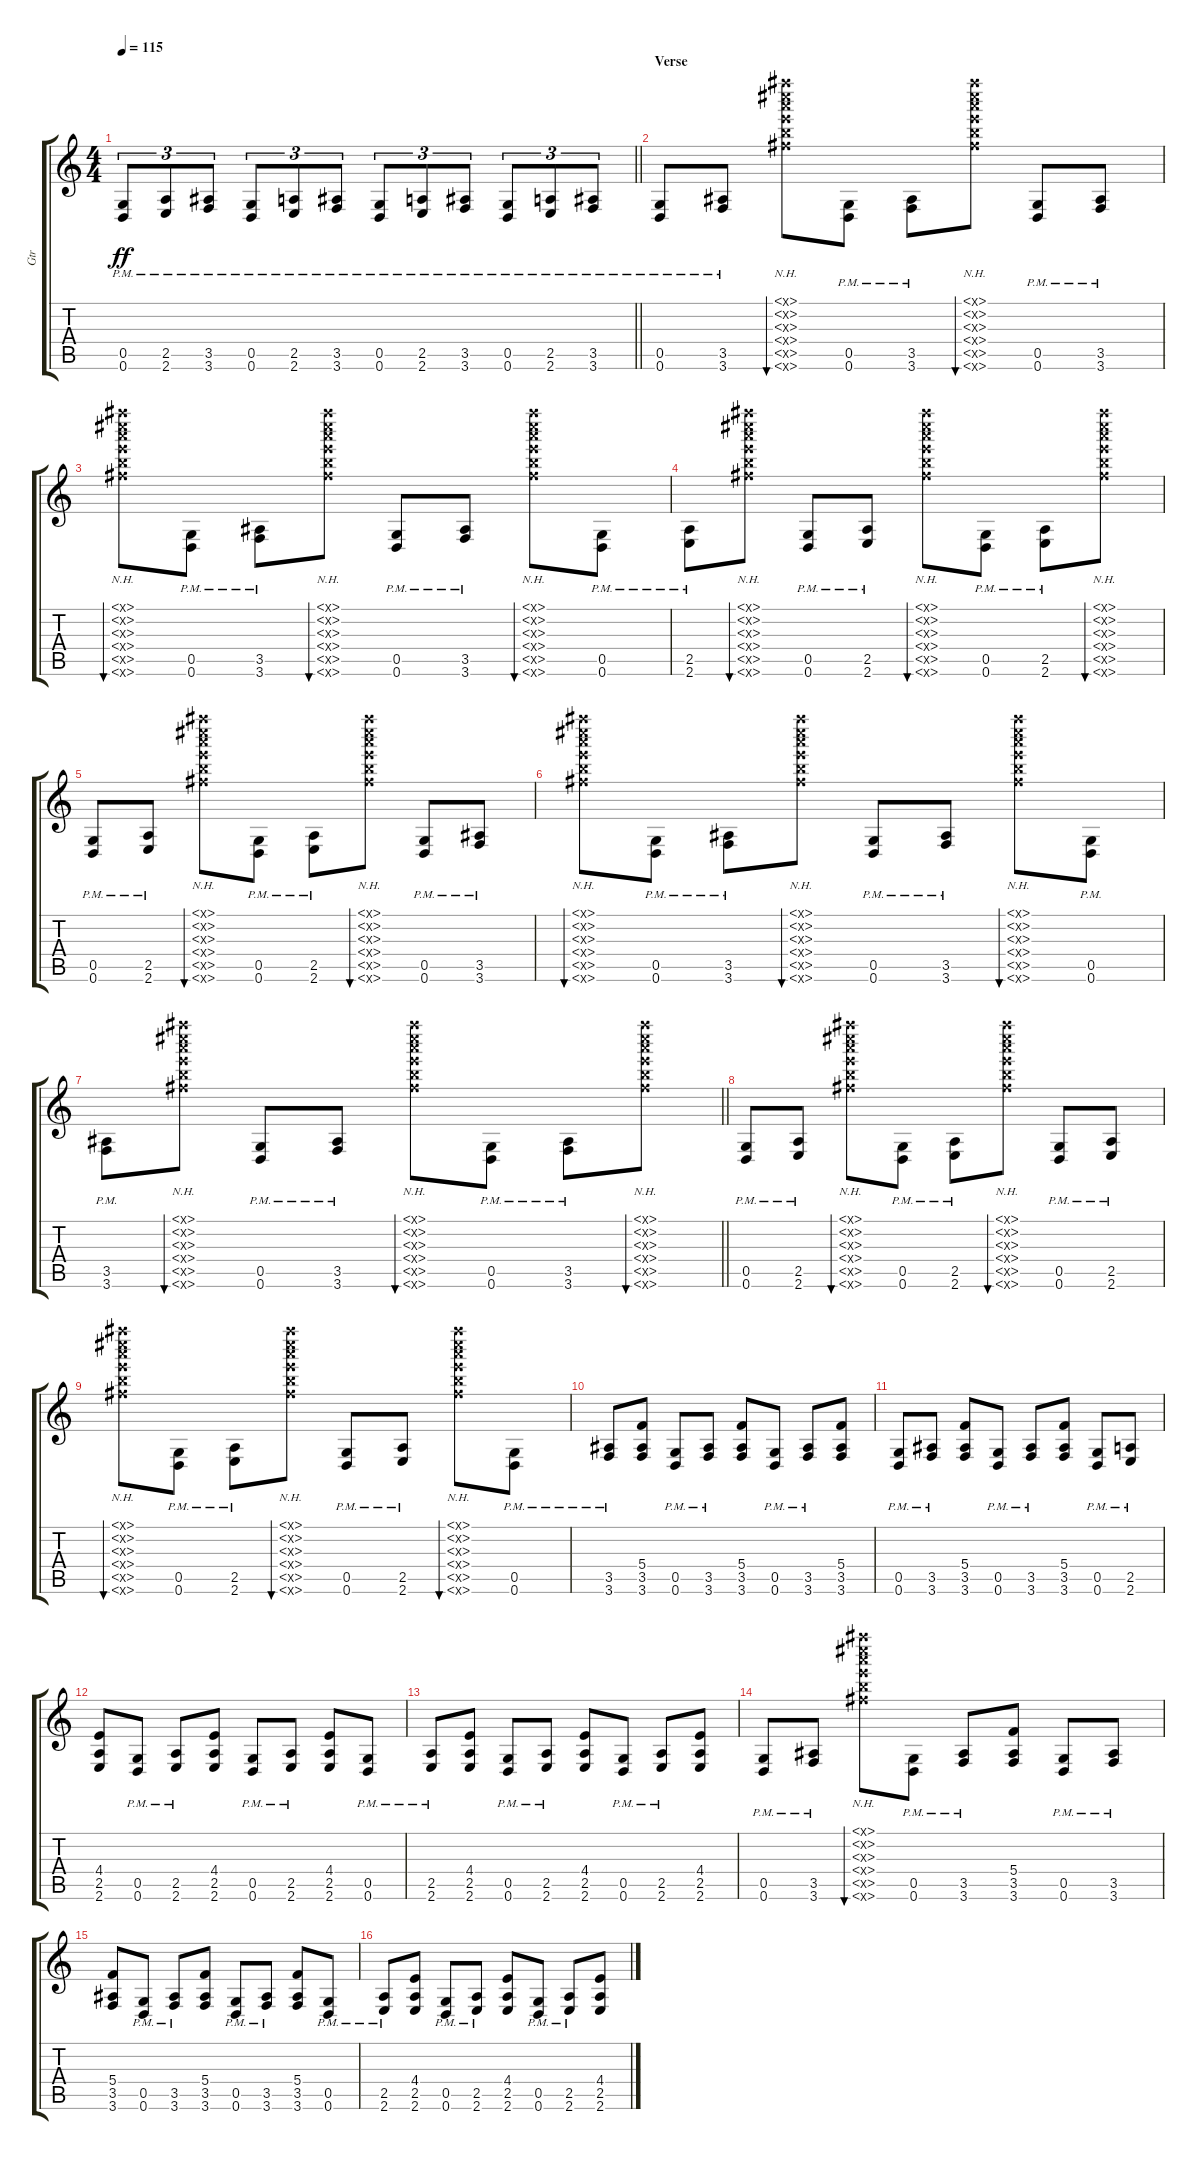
\track ("Gtr" "Gtr") {instrument distortionguitar}
\staff {score tabs}
\tuning (D4 A3 F3 C3 G2 D2) {hide}
\ts (4 4)
\tempo 115
\clef g2
\barLineRight lightlight
\ks c
(0.5{pm} 0.6{pm}).8{tu (3 2) dy ff} (2.5{pm} 2.6{pm}).8{tu (3 2)} (3.5{pm} 3.6{pm}).8{tu (3 2)} (0.5{pm} 0.6{pm}).8{tu (3 2)} (2.5{pm} 2.6{pm}).8{tu (3 2)} (3.5{pm} 3.6{pm}).8{tu (3 2)} (0.5{pm} 0.6{pm}).8{tu (3 2)} (2.5{pm} 2.6{pm}).8{tu (3 2)} (3.5{pm} 3.6{pm}).8{tu (3 2)} (0.5{pm} 0.6{pm}).8{tu (3 2)} (2.5{pm} 2.6{pm}).8{tu (3 2)} (3.5{pm} 3.6{pm}).8{tu (3 2)} |
\section ("" "Verse")
(0.5{pm} 0.6{pm}).8 (3.5{pm} 3.6{pm}).8 (4.1{nh x} 4.2{nh x} 4.3{nh x} 4.4{nh x} 4.5{nh x} 4.6{nh x}).8{bu 240} (0.5{pm} 0.6{pm}).8 (3.5{pm} 3.6{pm}).8 (4.1{nh x} 4.2{nh x} 4.3{nh x} 4.4{nh x} 4.5{nh x} 4.6{nh x}).8{bu 240} (0.5{pm} 0.6{pm}).8 (3.5{pm} 3.6{pm}).8 |
(4.1{nh x} 4.2{nh x} 4.3{nh x} 4.4{nh x} 4.5{nh x} 4.6{nh x}).8{bu 240} (0.5{pm} 0.6{pm}).8 (3.5{pm} 3.6{pm}).8 (4.1{nh x} 4.2{nh x} 4.3{nh x} 4.4{nh x} 4.5{nh x} 4.6{nh x}).8{bu 240} (0.5{pm} 0.6{pm}).8 (3.5{pm} 3.6{pm}).8 (4.1{nh x} 4.2{nh x} 4.3{nh x} 4.4{nh x} 4.5{nh x} 4.6{nh x}).8{bu 240} (0.5{pm} 0.6{pm}).8 |
(2.5{pm} 2.6{pm}).8 (4.1{nh x} 4.2{nh x} 4.3{nh x} 4.4{nh x} 4.5{nh x} 4.6{nh x}).8{bu 240} (0.5{pm} 0.6{pm}).8 (2.5{pm} 2.6{pm}).8 (4.1{nh x} 4.2{nh x} 4.3{nh x} 4.4{nh x} 4.5{nh x} 4.6{nh x}).8{bu 240} (0.5{pm} 0.6{pm}).8 (2.5{pm} 2.6{pm}).8 (4.1{nh x} 4.2{nh x} 4.3{nh x} 4.4{nh x} 4.5{nh x} 4.6{nh x}).8{bu 240} |
(0.5{pm} 0.6{pm}).8 (2.5{pm} 2.6{pm}).8 (4.1{nh x} 4.2{nh x} 4.3{nh x} 4.4{nh x} 4.5{nh x} 4.6{nh x}).8{bu 240} (0.5{pm} 0.6{pm}).8 (2.5{pm} 2.6{pm}).8 (4.1{nh x} 4.2{nh x} 4.3{nh x} 4.4{nh x} 4.5{nh x} 4.6{nh x}).8{bu 240} (0.5{pm} 0.6{pm}).8 (3.5{pm} 3.6{pm}).8 |
(4.1{nh x} 4.2{nh x} 4.3{nh x} 4.4{nh x} 4.5{nh x} 4.6{nh x}).8{bu 240} (0.5{pm} 0.6{pm}).8 (3.5{pm} 3.6{pm}).8 (4.1{nh x} 4.2{nh x} 4.3{nh x} 4.4{nh x} 4.5{nh x} 4.6{nh x}).8{bu 240} (0.5{pm} 0.6{pm}).8 (3.5{pm} 3.6{pm}).8 (4.1{nh x} 4.2{nh x} 4.3{nh x} 4.4{nh x} 4.5{nh x} 4.6{nh x}).8{bu 240} (0.5{pm} 0.6{pm}).8 |
\barLineRight lightlight
(3.5{pm} 3.6{pm}).8 (4.1{nh x} 4.2{nh x} 4.3{nh x} 4.4{nh x} 4.5{nh x} 4.6{nh x}).8{bu 240} (0.5{pm} 0.6{pm}).8 (3.5{pm} 3.6{pm}).8 (4.1{nh x} 4.2{nh x} 4.3{nh x} 4.4{nh x} 4.5{nh x} 4.6{nh x}).8{bu 240} (0.5{pm} 0.6{pm}).8 (3.5{pm} 3.6{pm}).8 (4.1{nh x} 4.2{nh x} 4.3{nh x} 4.4{nh x} 4.5{nh x} 4.6{nh x}).8{bu 240} |
(0.5{pm} 0.6{pm}).8 (2.5{pm} 2.6{pm}).8 (4.1{nh x} 4.2{nh x} 4.3{nh x} 4.4{nh x} 4.5{nh x} 4.6{nh x}).8{bu 240} (0.5{pm} 0.6{pm}).8 (2.5{pm} 2.6{pm}).8 (4.1{nh x} 4.2{nh x} 4.3{nh x} 4.4{nh x} 4.5{nh x} 4.6{nh x}).8{bu 240} (0.5{pm} 0.6{pm}).8 (2.5{pm} 2.6{pm}).8 |
(4.1{nh x} 4.2{nh x} 4.3{nh x} 4.4{nh x} 4.5{nh x} 4.6{nh x}).8{bu 240} (0.5{pm} 0.6{pm}).8 (2.5{pm} 2.6{pm}).8 (4.1{nh x} 4.2{nh x} 4.3{nh x} 4.4{nh x} 4.5{nh x} 4.6{nh x}).8{bu 240} (0.5{pm} 0.6{pm}).8 (2.5{pm} 2.6{pm}).8 (4.1{nh x} 4.2{nh x} 4.3{nh x} 4.4{nh x} 4.5{nh x} 4.6{nh x}).8{bu 240} (0.5{pm} 0.6{pm}).8 |
(3.5{pm} 3.6{pm}).8 (5.4 3.5 3.6).8 (0.5{pm} 0.6{pm}).8 (3.5{pm} 3.6{pm}).8 (5.4 3.5 3.6).8 (0.5{pm} 0.6{pm}).8 (3.5{pm} 3.6{pm}).8 (5.4 3.5 3.6).8 |
(0.5{pm} 0.6{pm}).8 (3.5{pm} 3.6{pm}).8 (5.4 3.5 3.6).8 (0.5{pm} 0.6{pm}).8 (3.5{pm} 3.6{pm}).8 (5.4 3.5 3.6).8 (0.5{pm} 0.6{pm}).8 (2.5{pm} 2.6{pm}).8 |
(4.4 2.5 2.6).8 (0.5{pm} 0.6{pm}).8 (2.5{pm} 2.6{pm}).8 (4.4 2.5 2.6).8 (0.5{pm} 0.6{pm}).8 (2.5{pm} 2.6{pm}).8 (4.4 2.5 2.6).8 (0.5{pm} 0.6{pm}).8 |
(2.5{pm} 2.6{pm}).8 (4.4 2.5 2.6).8 (0.5{pm} 0.6{pm}).8 (2.5{pm} 2.6{pm}).8 (4.4 2.5 2.6).8 (0.5{pm} 0.6{pm}).8 (2.5{pm} 2.6{pm}).8 (4.4 2.5 2.6).8 |
(0.5{pm} 0.6{pm}).8 (3.5{pm} 3.6{pm}).8 (4.1{nh x} 4.2{nh x} 4.3{nh x} 4.4{nh x} 4.5{nh x} 4.6{nh x}).8{bu 240} (0.5{pm} 0.6{pm}).8 (3.5{pm} 3.6{pm}).8 (5.4 3.5 3.6).8 (0.5{pm} 0.6{pm}).8 (3.5{pm} 3.6{pm}).8 |
(5.4 3.5 3.6).8 (0.5{pm} 0.6{pm}).8 (3.5{pm} 3.6{pm}).8 (5.4 3.5 3.6).8 (0.5{pm} 0.6{pm}).8 (3.5{pm} 3.6{pm}).8 (5.4 3.5 3.6).8 (0.5{pm} 0.6{pm}).8 |
(2.5{pm} 2.6{pm}).8 (4.4 2.5 2.6).8 (0.5{pm} 0.6{pm}).8 (2.5{pm} 2.6{pm}).8 (4.4 2.5 2.6).8 (0.5{pm} 0.6{pm}).8 (2.5{pm} 2.6{pm}).8 (4.4 2.5 2.6).8
